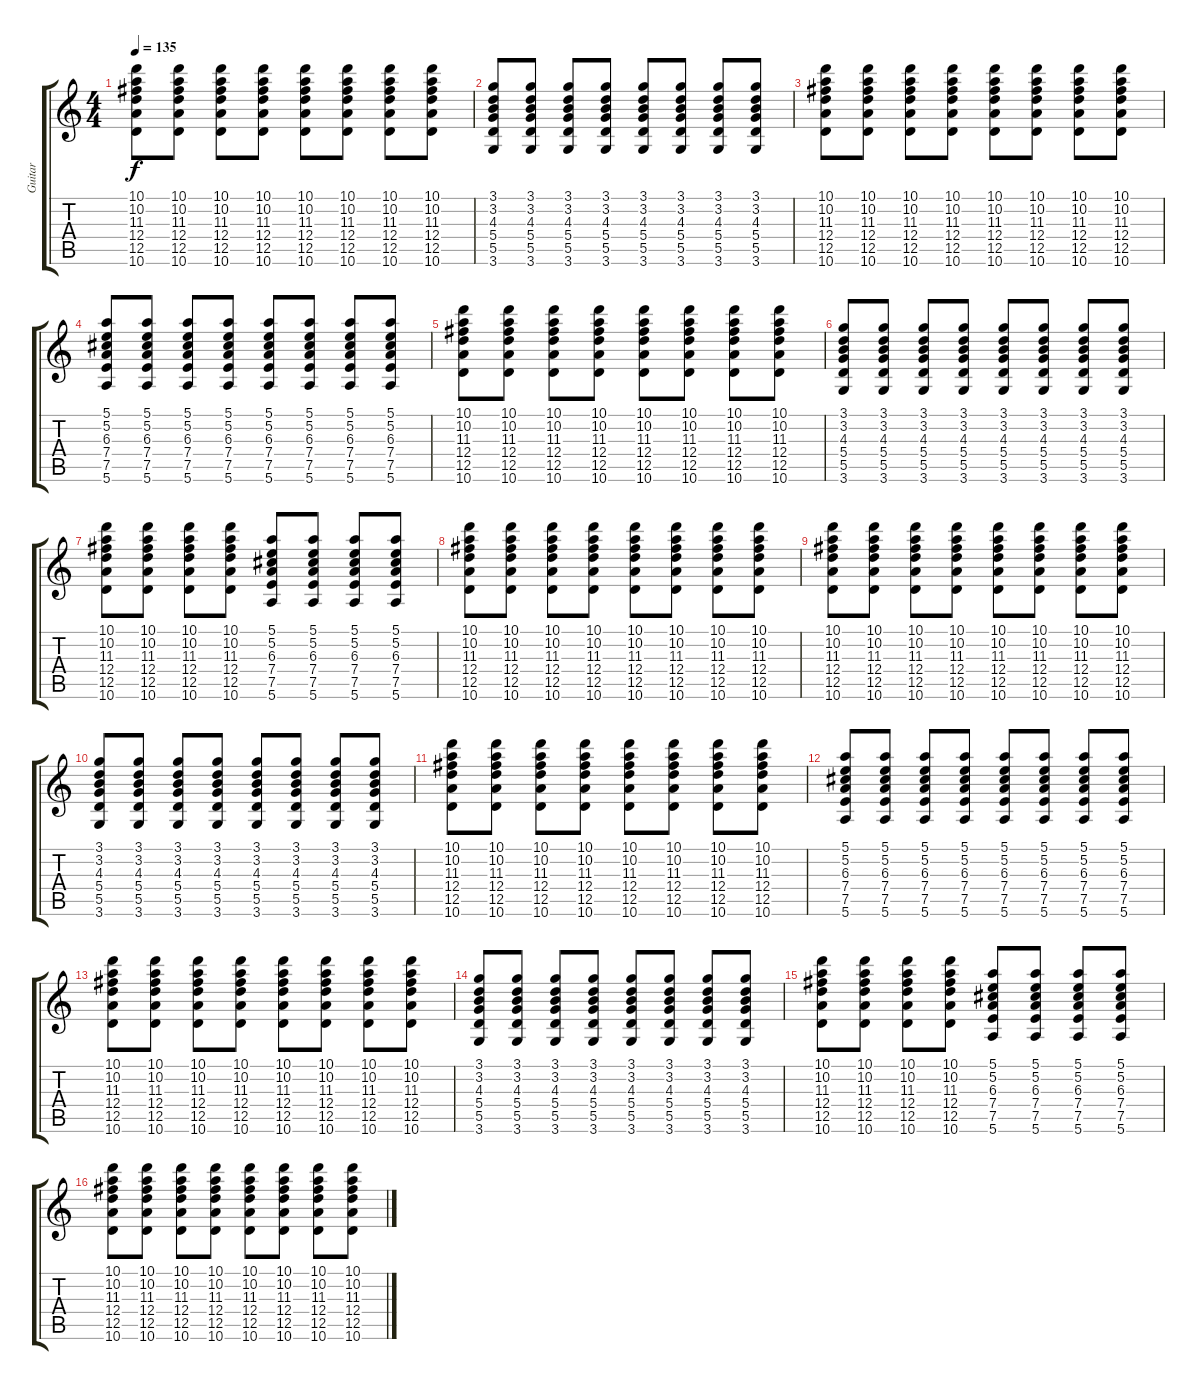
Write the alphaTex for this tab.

\track ("Guitar" "Guitar") {instrument acousticguitarsteel}
\staff {score tabs}
\tuning (E4 B3 G3 D3 A2 E2) {hide}
\ts (4 4)
\tempo 135
\clef g2
\ks c
(10.1 10.2 11.3 12.4 12.5 10.6).8{dy f} (10.1 10.2 11.3 12.4 12.5 10.6).8 (10.1 10.2 11.3 12.4 12.5 10.6).8 (10.1 10.2 11.3 12.4 12.5 10.6).8 (10.1 10.2 11.3 12.4 12.5 10.6).8 (10.1 10.2 11.3 12.4 12.5 10.6).8 (10.1 10.2 11.3 12.4 12.5 10.6).8 (10.1 10.2 11.3 12.4 12.5 10.6).8 |
(3.1 3.2 4.3 5.4 5.5 3.6).8 (3.1 3.2 4.3 5.4 5.5 3.6).8 (3.1 3.2 4.3 5.4 5.5 3.6).8 (3.1 3.2 4.3 5.4 5.5 3.6).8 (3.1 3.2 4.3 5.4 5.5 3.6).8 (3.1 3.2 4.3 5.4 5.5 3.6).8 (3.1 3.2 4.3 5.4 5.5 3.6).8 (3.1 3.2 4.3 5.4 5.5 3.6).8 |
(10.1 10.2 11.3 12.4 12.5 10.6).8 (10.1 10.2 11.3 12.4 12.5 10.6).8 (10.1 10.2 11.3 12.4 12.5 10.6).8 (10.1 10.2 11.3 12.4 12.5 10.6).8 (10.1 10.2 11.3 12.4 12.5 10.6).8 (10.1 10.2 11.3 12.4 12.5 10.6).8 (10.1 10.2 11.3 12.4 12.5 10.6).8 (10.1 10.2 11.3 12.4 12.5 10.6).8 |
(5.1 5.2 6.3 7.4 7.5 5.6).8 (5.1 5.2 6.3 7.4 7.5 5.6).8 (5.1 5.2 6.3 7.4 7.5 5.6).8 (5.1 5.2 6.3 7.4 7.5 5.6).8 (5.1 5.2 6.3 7.4 7.5 5.6).8 (5.1 5.2 6.3 7.4 7.5 5.6).8 (5.1 5.2 6.3 7.4 7.5 5.6).8 (5.1 5.2 6.3 7.4 7.5 5.6).8 |
(10.1 10.2 11.3 12.4 12.5 10.6).8 (10.1 10.2 11.3 12.4 12.5 10.6).8 (10.1 10.2 11.3 12.4 12.5 10.6).8 (10.1 10.2 11.3 12.4 12.5 10.6).8 (10.1 10.2 11.3 12.4 12.5 10.6).8 (10.1 10.2 11.3 12.4 12.5 10.6).8 (10.1 10.2 11.3 12.4 12.5 10.6).8 (10.1 10.2 11.3 12.4 12.5 10.6).8 |
(3.1 3.2 4.3 5.4 5.5 3.6).8 (3.1 3.2 4.3 5.4 5.5 3.6).8 (3.1 3.2 4.3 5.4 5.5 3.6).8 (3.1 3.2 4.3 5.4 5.5 3.6).8 (3.1 3.2 4.3 5.4 5.5 3.6).8 (3.1 3.2 4.3 5.4 5.5 3.6).8 (3.1 3.2 4.3 5.4 5.5 3.6).8 (3.1 3.2 4.3 5.4 5.5 3.6).8 |
(10.1 10.2 11.3 12.4 12.5 10.6).8 (10.1 10.2 11.3 12.4 12.5 10.6).8 (10.1 10.2 11.3 12.4 12.5 10.6).8 (10.1 10.2 11.3 12.4 12.5 10.6).8 (5.1 5.2 6.3 7.4 7.5 5.6).8 (5.1 5.2 6.3 7.4 7.5 5.6).8 (5.1 5.2 6.3 7.4 7.5 5.6).8 (5.1 5.2 6.3 7.4 7.5 5.6).8 |
(10.1 10.2 11.3 12.4 12.5 10.6).8 (10.1 10.2 11.3 12.4 12.5 10.6).8 (10.1 10.2 11.3 12.4 12.5 10.6).8 (10.1 10.2 11.3 12.4 12.5 10.6).8 (10.1 10.2 11.3 12.4 12.5 10.6).8 (10.1 10.2 11.3 12.4 12.5 10.6).8 (10.1 10.2 11.3 12.4 12.5 10.6).8 (10.1 10.2 11.3 12.4 12.5 10.6).8 |
(10.1 10.2 11.3 12.4 12.5 10.6).8 (10.1 10.2 11.3 12.4 12.5 10.6).8 (10.1 10.2 11.3 12.4 12.5 10.6).8 (10.1 10.2 11.3 12.4 12.5 10.6).8 (10.1 10.2 11.3 12.4 12.5 10.6).8 (10.1 10.2 11.3 12.4 12.5 10.6).8 (10.1 10.2 11.3 12.4 12.5 10.6).8 (10.1 10.2 11.3 12.4 12.5 10.6).8 |
(3.1 3.2 4.3 5.4 5.5 3.6).8 (3.1 3.2 4.3 5.4 5.5 3.6).8 (3.1 3.2 4.3 5.4 5.5 3.6).8 (3.1 3.2 4.3 5.4 5.5 3.6).8 (3.1 3.2 4.3 5.4 5.5 3.6).8 (3.1 3.2 4.3 5.4 5.5 3.6).8 (3.1 3.2 4.3 5.4 5.5 3.6).8 (3.1 3.2 4.3 5.4 5.5 3.6).8 |
(10.1 10.2 11.3 12.4 12.5 10.6).8 (10.1 10.2 11.3 12.4 12.5 10.6).8 (10.1 10.2 11.3 12.4 12.5 10.6).8 (10.1 10.2 11.3 12.4 12.5 10.6).8 (10.1 10.2 11.3 12.4 12.5 10.6).8 (10.1 10.2 11.3 12.4 12.5 10.6).8 (10.1 10.2 11.3 12.4 12.5 10.6).8 (10.1 10.2 11.3 12.4 12.5 10.6).8 |
(5.1 5.2 6.3 7.4 7.5 5.6).8 (5.1 5.2 6.3 7.4 7.5 5.6).8 (5.1 5.2 6.3 7.4 7.5 5.6).8 (5.1 5.2 6.3 7.4 7.5 5.6).8 (5.1 5.2 6.3 7.4 7.5 5.6).8 (5.1 5.2 6.3 7.4 7.5 5.6).8 (5.1 5.2 6.3 7.4 7.5 5.6).8 (5.1 5.2 6.3 7.4 7.5 5.6).8 |
(10.1 10.2 11.3 12.4 12.5 10.6).8 (10.1 10.2 11.3 12.4 12.5 10.6).8 (10.1 10.2 11.3 12.4 12.5 10.6).8 (10.1 10.2 11.3 12.4 12.5 10.6).8 (10.1 10.2 11.3 12.4 12.5 10.6).8 (10.1 10.2 11.3 12.4 12.5 10.6).8 (10.1 10.2 11.3 12.4 12.5 10.6).8 (10.1 10.2 11.3 12.4 12.5 10.6).8 |
(3.1 3.2 4.3 5.4 5.5 3.6).8 (3.1 3.2 4.3 5.4 5.5 3.6).8 (3.1 3.2 4.3 5.4 5.5 3.6).8 (3.1 3.2 4.3 5.4 5.5 3.6).8 (3.1 3.2 4.3 5.4 5.5 3.6).8 (3.1 3.2 4.3 5.4 5.5 3.6).8 (3.1 3.2 4.3 5.4 5.5 3.6).8 (3.1 3.2 4.3 5.4 5.5 3.6).8 |
(10.1 10.2 11.3 12.4 12.5 10.6).8 (10.1 10.2 11.3 12.4 12.5 10.6).8 (10.1 10.2 11.3 12.4 12.5 10.6).8 (10.1 10.2 11.3 12.4 12.5 10.6).8 (5.1 5.2 6.3 7.4 7.5 5.6).8 (5.1 5.2 6.3 7.4 7.5 5.6).8 (5.1 5.2 6.3 7.4 7.5 5.6).8 (5.1 5.2 6.3 7.4 7.5 5.6).8 |
(10.1 10.2 11.3 12.4 12.5 10.6).8 (10.1 10.2 11.3 12.4 12.5 10.6).8 (10.1 10.2 11.3 12.4 12.5 10.6).8 (10.1 10.2 11.3 12.4 12.5 10.6).8 (10.1 10.2 11.3 12.4 12.5 10.6).8 (10.1 10.2 11.3 12.4 12.5 10.6).8 (10.1 10.2 11.3 12.4 12.5 10.6).8 (10.1 10.2 11.3 12.4 12.5 10.6).8
